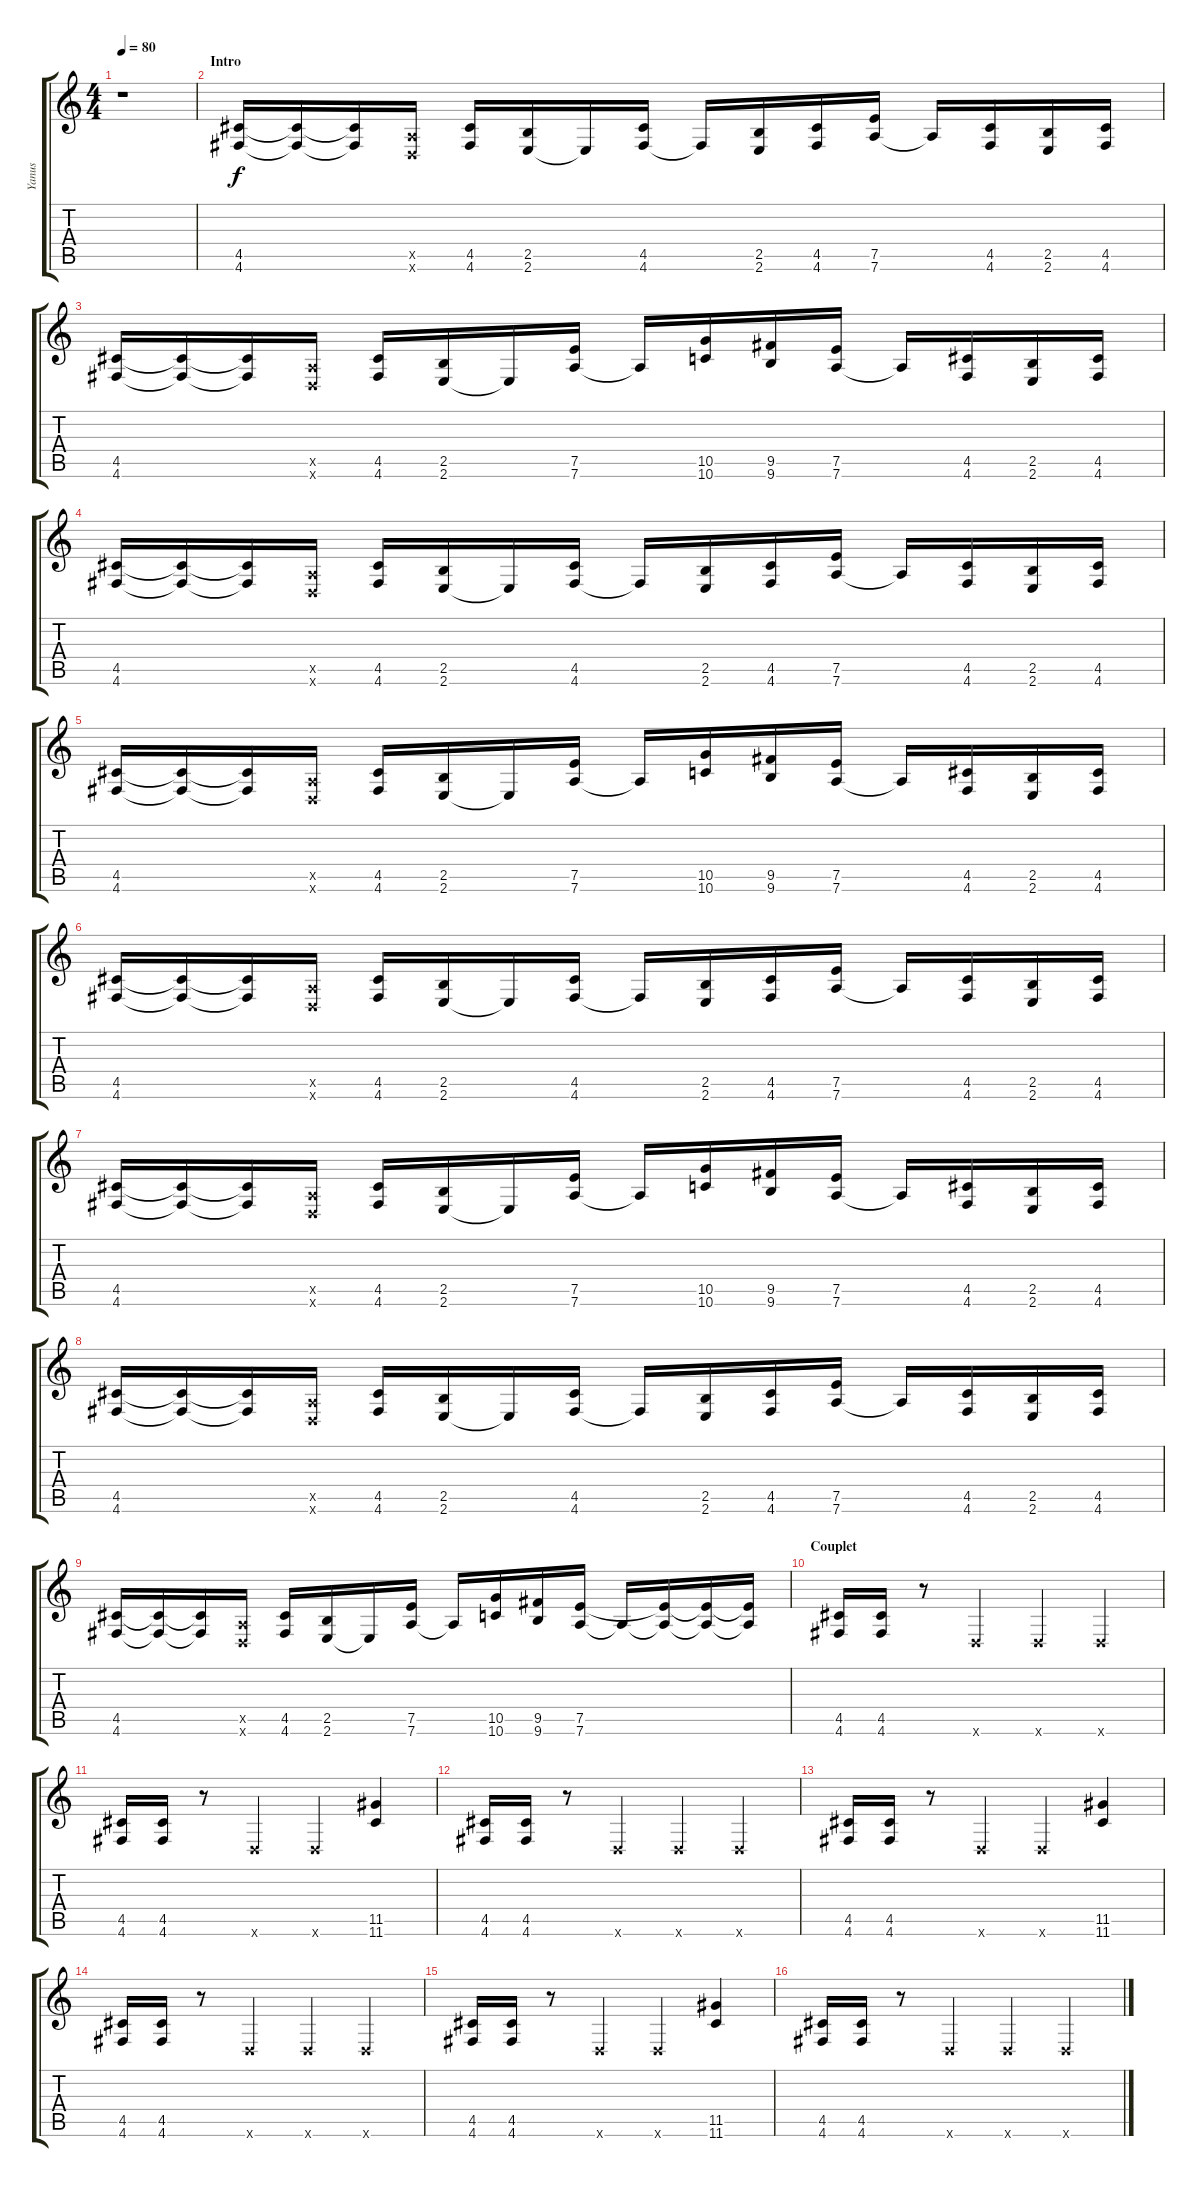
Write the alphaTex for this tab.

\track ("Yanus" "Yanus") {instrument overdrivenguitar}
\staff {score tabs}
\tuning (E4 B3 G3 D3 A2 D2) {hide}
\ts (4 4)
\tempo 80
\clef g2
\ks c
r.1{dy f instrument overdrivenguitar} |
\section ("" "Intro")
(4.5 4.6).16 (4.5{t} 4.6{t}).16 (4.5{t} 4.6{t}).16 (0.5{x} 0.6{x}).16 (4.5 4.6).16 (2.5 2.6).16 2.6{t}.16 (4.5 4.6).16 4.6{t}.16 (2.5 2.6).16 (4.5 4.6).16 (7.5 7.6).16 7.6{t}.16 (4.5 4.6).16 (2.5 2.6).16 (4.5 4.6).16 |
(4.5 4.6).16 (4.5{t} 4.6{t}).16 (4.5{t} 4.6{t}).16 (0.5{x} 0.6{x}).16 (4.5 4.6).16 (2.5 2.6).16 2.6{t}.16 (7.5 7.6).16 7.6{t}.16 (10.5 10.6).16 (9.5 9.6).16 (7.5 7.6).16 7.6{t}.16 (4.5 4.6).16 (2.5 2.6).16 (4.5 4.6).16 |
(4.5 4.6).16 (4.5{t} 4.6{t}).16 (4.5{t} 4.6{t}).16 (0.5{x} 0.6{x}).16 (4.5 4.6).16 (2.5 2.6).16 2.6{t}.16 (4.5 4.6).16 4.6{t}.16 (2.5 2.6).16 (4.5 4.6).16 (7.5 7.6).16 7.6{t}.16 (4.5 4.6).16 (2.5 2.6).16 (4.5 4.6).16 |
(4.5 4.6).16 (4.5{t} 4.6{t}).16 (4.5{t} 4.6{t}).16 (0.5{x} 0.6{x}).16 (4.5 4.6).16 (2.5 2.6).16 2.6{t}.16 (7.5 7.6).16 7.6{t}.16 (10.5 10.6).16 (9.5 9.6).16 (7.5 7.6).16 7.6{t}.16 (4.5 4.6).16 (2.5 2.6).16 (4.5 4.6).16 |
(4.5 4.6).16 (4.5{t} 4.6{t}).16 (4.5{t} 4.6{t}).16 (0.5{x} 0.6{x}).16 (4.5 4.6).16 (2.5 2.6).16 2.6{t}.16 (4.5 4.6).16 4.6{t}.16 (2.5 2.6).16 (4.5 4.6).16 (7.5 7.6).16 7.6{t}.16 (4.5 4.6).16 (2.5 2.6).16 (4.5 4.6).16 |
(4.5 4.6).16 (4.5{t} 4.6{t}).16 (4.5{t} 4.6{t}).16 (0.5{x} 0.6{x}).16 (4.5 4.6).16 (2.5 2.6).16 2.6{t}.16 (7.5 7.6).16 7.6{t}.16 (10.5 10.6).16 (9.5 9.6).16 (7.5 7.6).16 7.6{t}.16 (4.5 4.6).16 (2.5 2.6).16 (4.5 4.6).16 |
(4.5 4.6).16 (4.5{t} 4.6{t}).16 (4.5{t} 4.6{t}).16 (0.5{x} 0.6{x}).16 (4.5 4.6).16 (2.5 2.6).16 2.6{t}.16 (4.5 4.6).16 4.6{t}.16 (2.5 2.6).16 (4.5 4.6).16 (7.5 7.6).16 7.6{t}.16 (4.5 4.6).16 (2.5 2.6).16 (4.5 4.6).16 |
(4.5 4.6).16 (4.5{t} 4.6{t}).16 (4.5{t} 4.6{t}).16 (0.5{x} 0.6{x}).16 (4.5 4.6).16 (2.5 2.6).16 2.6{t}.16 (7.5 7.6).16 7.6{t}.16 (10.5 10.6).16 (9.5 9.6).16 (7.5 7.6).16 7.6{t}.16 (7.5{t} 7.6{t}).16 (7.5{t} 7.6{t}).16 (7.5{t} 7.6{t}).16 |
\section ("" "Couplet")
(4.5 4.6).16 (4.5 4.6).16 r.8 0.6{x}.4 0.6{x}.4 0.6{x}.4 |
(4.5 4.6).16 (4.5 4.6).16 r.8 0.6{x}.4 0.6{x}.4 (11.5 11.6).4 |
(4.5 4.6).16 (4.5 4.6).16 r.8 0.6{x}.4 0.6{x}.4 0.6{x}.4 |
(4.5 4.6).16 (4.5 4.6).16 r.8 0.6{x}.4 0.6{x}.4 (11.5 11.6).4 |
(4.5 4.6).16 (4.5 4.6).16 r.8 0.6{x}.4 0.6{x}.4 0.6{x}.4 |
(4.5 4.6).16 (4.5 4.6).16 r.8 0.6{x}.4 0.6{x}.4 (11.5 11.6).4 |
(4.5 4.6).16 (4.5 4.6).16 r.8 0.6{x}.4 0.6{x}.4 0.6{x}.4
